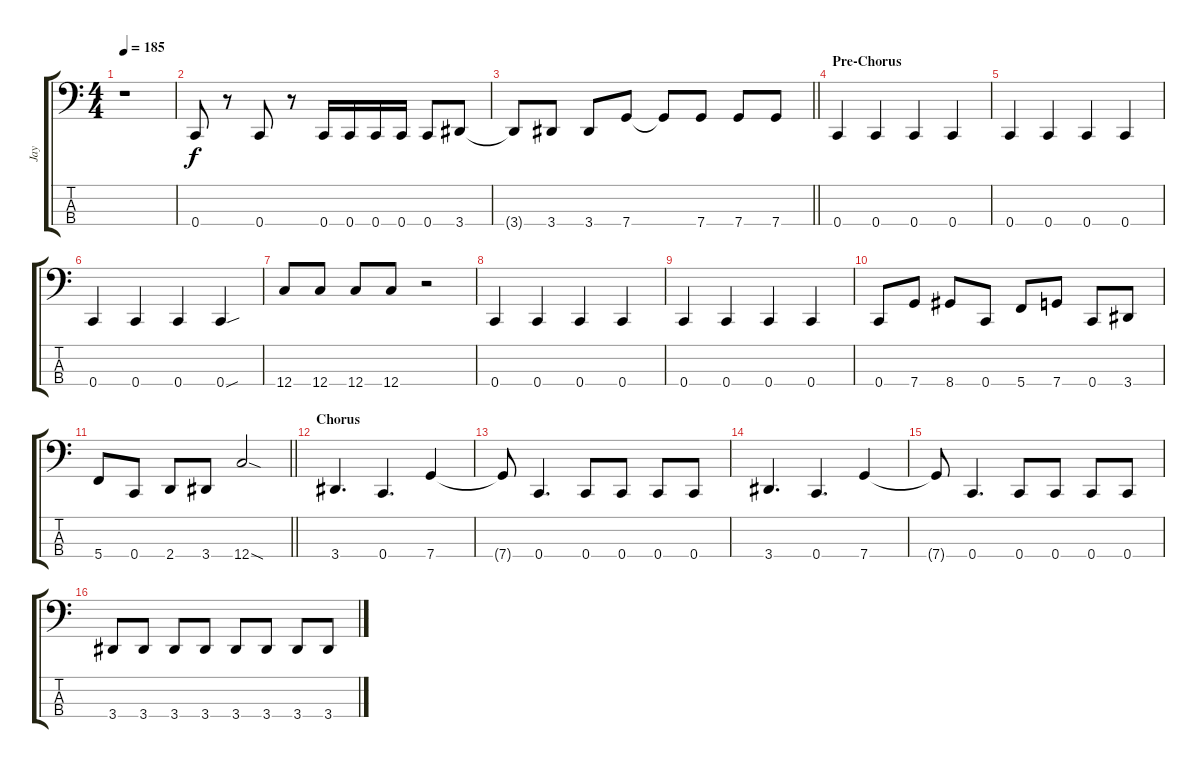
\track ("Jay" "Jay") {instrument electricbasspick}
\staff {score tabs}
\tuning (F2 C2 G1 C1) {hide}
\ts (4 4)
\tempo 185
\clef f4
\ks c
r.1{dy f} |
0.4.8 r.8 0.4.8 r.8 0.4.16 0.4.16 0.4.16 0.4.16 0.4.8 3.4.8 |
\barLineRight lightlight
3.4{t}.8 3.4.8 3.4.8 7.4.8 7.4{t}.8 7.4.8 7.4.8 7.4.8 |
\section ("" "Pre-Chorus")
0.4.4 0.4.4 0.4.4 0.4.4 |
0.4.4 0.4.4 0.4.4 0.4.4 |
0.4.4 0.4.4 0.4.4 0.4{sou}.4 |
12.4.8 12.4.8 12.4.8 12.4.8 r.2 |
0.4.4 0.4.4 0.4.4 0.4.4 |
0.4.4 0.4.4 0.4.4 0.4.4 |
0.4.8 7.4.8 8.4.8 0.4.8 5.4.8 7.4.8 0.4.8 3.4.8 |
\barLineRight lightlight
5.4.8 0.4.8 2.4.8 3.4.8 12.4{sod}.2 |
\section ("" "Chorus")
3.4.4{d} 0.4.4{d} 7.4.4 |
7.4{t}.8 0.4.4{d} 0.4.8 0.4.8 0.4.8 0.4.8 |
3.4.4{d} 0.4.4{d} 7.4.4 |
7.4{t}.8 0.4.4{d} 0.4.8 0.4.8 0.4.8 0.4.8 |
3.4.8 3.4.8 3.4.8 3.4.8 3.4.8 3.4.8 3.4.8 3.4.8
